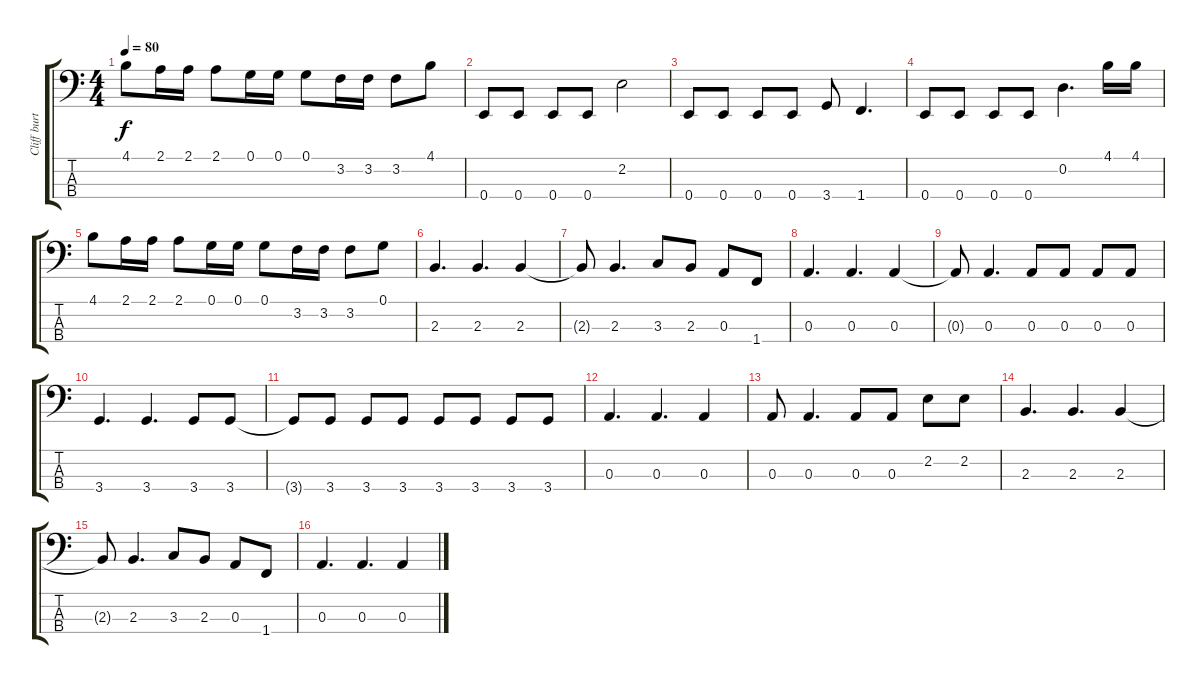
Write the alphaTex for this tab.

\track ("Cliff burton" "Cliff burt") {instrument electricbassfinger}
\staff {score tabs}
\tuning (G2 D2 A1 E1) {hide}
\ts (4 4)
\tempo 80
\clef f4
\ks c
4.1.8{dy f} 2.1.16 2.1.16 2.1.8 0.1.16 0.1.16 0.1.8 3.2.16 3.2.16 3.2.8 4.1.8 |
0.4.8 0.4.8 0.4.8 0.4.8 2.2.2 |
0.4.8 0.4.8 0.4.8 0.4.8 3.4.8 1.4.4{d} |
0.4.8 0.4.8 0.4.8 0.4.8 0.2.4{d} 4.1.16 4.1.16 |
4.1.8 2.1.16 2.1.16 2.1.8 0.1.16 0.1.16 0.1.8 3.2.16 3.2.16 3.2.8 0.1.8 |
2.3.4{d} 2.3.4{d} 2.3.4 |
2.3{t}.8 2.3.4{d} 3.3.8 2.3.8 0.3.8 1.4.8 |
0.3.4{d} 0.3.4{d} 0.3.4 |
0.3{t}.8 0.3.4{d} 0.3.8 0.3.8 0.3.8 0.3.8 |
3.4.4{d} 3.4.4{d} 3.4.8 3.4.8 |
3.4{t}.8 3.4.8 3.4.8 3.4.8 3.4.8 3.4.8 3.4.8 3.4.8 |
0.3.4{d} 0.3.4{d} 0.3.4 |
0.3.8 0.3.4{d} 0.3.8 0.3.8 2.2.8 2.2.8 |
2.3.4{d} 2.3.4{d} 2.3.4 |
2.3{t}.8 2.3.4{d} 3.3.8 2.3.8 0.3.8 1.4.8 |
0.3.4{d} 0.3.4{d} 0.3.4
